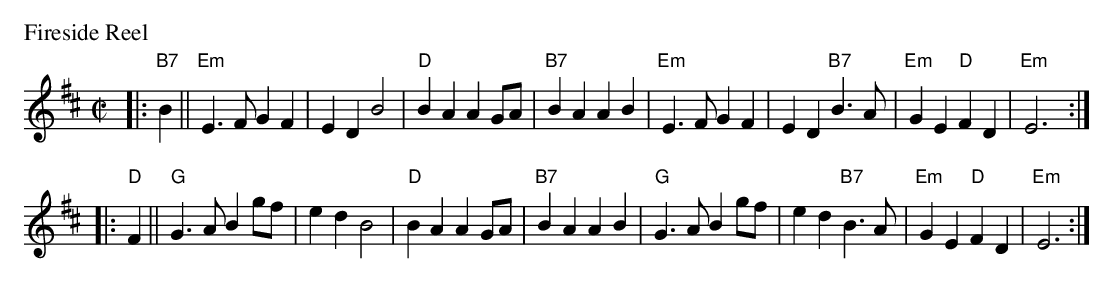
X:1
P: Fireside Reel
M: C|
L: 1/4
K: EDor
|: "B7"B\
|| "Em"E>F GF | ED B2 | "D"BA AG/A/ | "B7"BA AB \
|  "Em"E>F GF | ED "B7"B>A | "Em"GE "D"FD | "Em"E3 :|
|: "D"F \
|| "G"G>A Bg/f/ | ed B2 | "D"BA AG/A/ | "B7"BA AB \
|  "G"G>A Bg/f/ | ed "B7"B>A | "Em"GE "D"FD | "Em"E3 :|
